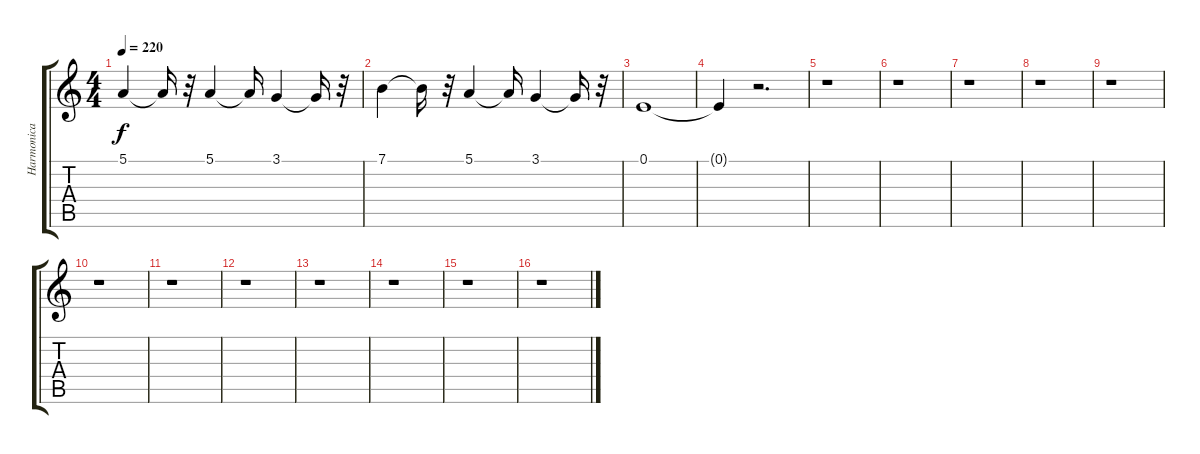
\track ("Harmonica" "Harmonica") {instrument harmonica}
\staff {score tabs}
\tuning (E4 B3 G3 D3 A2 E2) {hide}
\ts (4 4)
\tempo 220
\clef g2
\ks c
5.1.4{dy f} 5.1{t}.16 r.32 5.1.4 5.1{t}.16 3.1.4 3.1{t}.16 r.32 |
7.1.4 7.1{t}.16 r.32 5.1.4 5.1{t}.16 3.1.4 3.1{t}.16 r.32 |
0.1.1 |
0.1{t}.4 r.2{d} |
r.1 |
r.1 |
r.1 |
r.1 |
r.1 |
r.1 |
r.1 |
r.1 |
r.1 |
r.1 |
r.1 |
r.1
